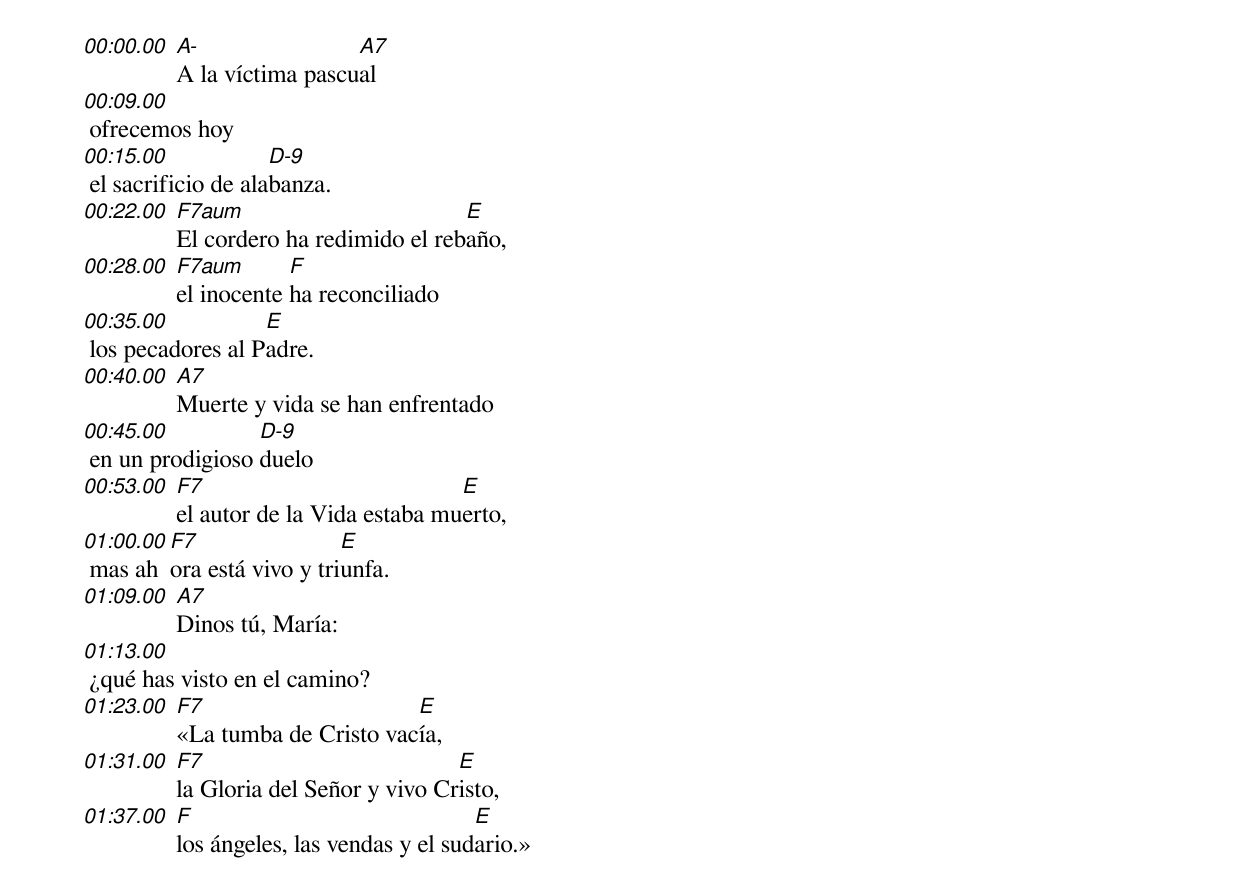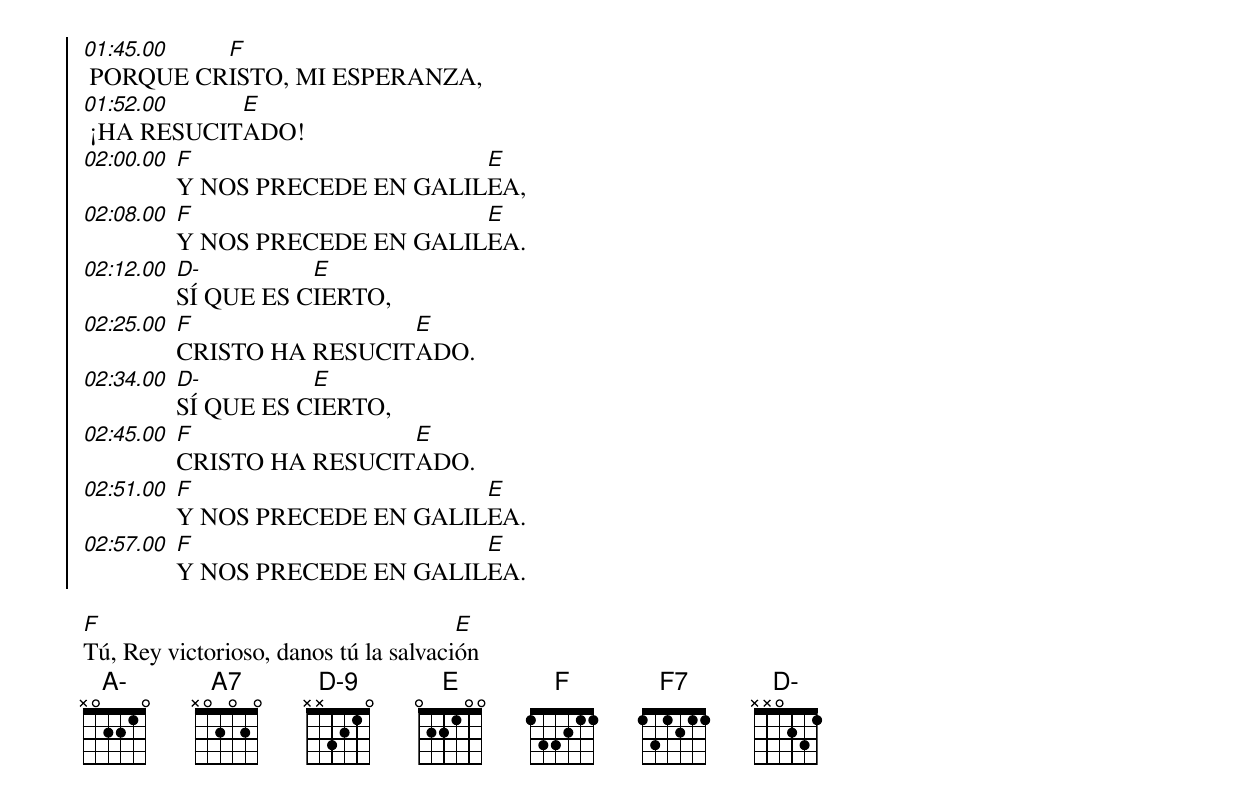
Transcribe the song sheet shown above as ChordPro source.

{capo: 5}

{start_of_verse}
[00:00.00] [A-]A la víctima pascu[A7]al
[00:09.00] ofrecemos hoy
[00:15.00] el sacrificio de ala[D-9]banza.
[00:22.00] [F7aum]El cordero ha redimido el reb[E]año,
[00:28.00] [F7aum]el inocente [F]ha reconciliado
[00:35.00] los pecadores al P[E]adre.
[00:40.00] [A7]Muerte y vida se han enfrentado
[00:45.00] en un prodigioso [D-9]duelo
[00:53.00] [F7]el autor de la Vida estaba mu[E]erto,
[01:00.00] mas ah[F7]ora está vivo y tri[E]unfa.
[01:09.00] [A7]Dinos tú, María:
[01:13.00] ¿qué has visto en el camino?
[01:23.00] [F7]«La tumba de Cristo vac[E]ía,
[01:31.00] [F7]la Gloria del Señor y vivo Cr[E]isto,
[01:37.00] [F]los ángeles, las vendas y el sud[E]ario.»
{end_of_verse}

{column_break}

{start_of_chorus}
[01:45.00] PORQUE CR[F]ISTO, MI ESPERANZA,
[01:52.00] ¡HA RESUCIT[E]ADO!
[02:00.00] [F]Y NOS PRECEDE EN GALIL[E]EA,
[02:08.00] [F]Y NOS PRECEDE EN GALIL[E]EA.
[02:12.00] [D-]SÍ QUE ES C[E]IERTO,
[02:25.00] [F]CRISTO HA RESUCIT[E]ADO.
[02:34.00] [D-]SÍ QUE ES C[E]IERTO,
[02:45.00] [F]CRISTO HA RESUCIT[E]ADO.
[02:51.00] [F]Y NOS PRECEDE EN GALIL[E]EA.
[02:57.00] [F]Y NOS PRECEDE EN GALIL[E]EA.
{end_of_chorus}

{start_of_verse}
[F]Tú, Rey victorioso, danos tú la salvaci[E]ón
{end_of_verse}
